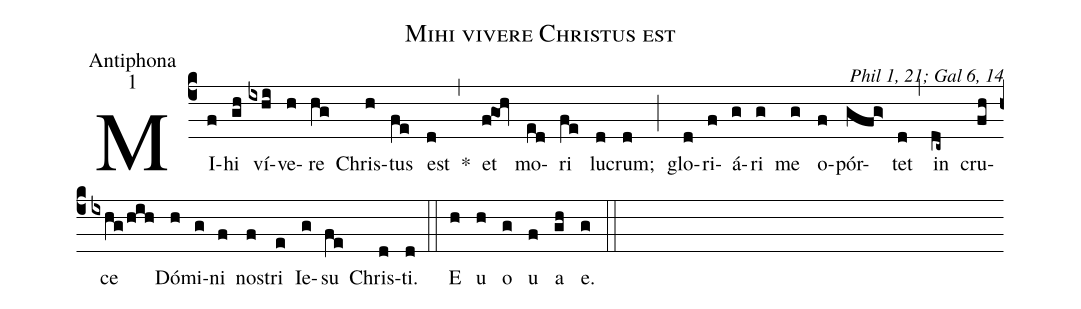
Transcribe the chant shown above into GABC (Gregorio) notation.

name:Mihi vivere Christus est;
office-part:Antiphona;
mode:1;
commentary:Phil 1, 21; Gal 6, 14;
%%
(c4)
MI(f)hi(gh) ví(ixhi)ve(h)re(hg) Chris(h)tus(fe) est(d) *(,)
et(fgOh) mo(ed)ri(fe) lu(d)crum;(d) (;)
glo(d)ri(f)á(g)ri(g) me(g) o(f)pór(gfg>)tet(d) (,)
in(dc~) cru(fh)ce(ixhg/hih) Dó(h)mi(g)ni(f) nos(f)tri(e) Ie(g)su(fe) Chris(d)ti.(d) (::)
E(h) u(h) o(g) u(f) a(gh) e.(g) (::)
